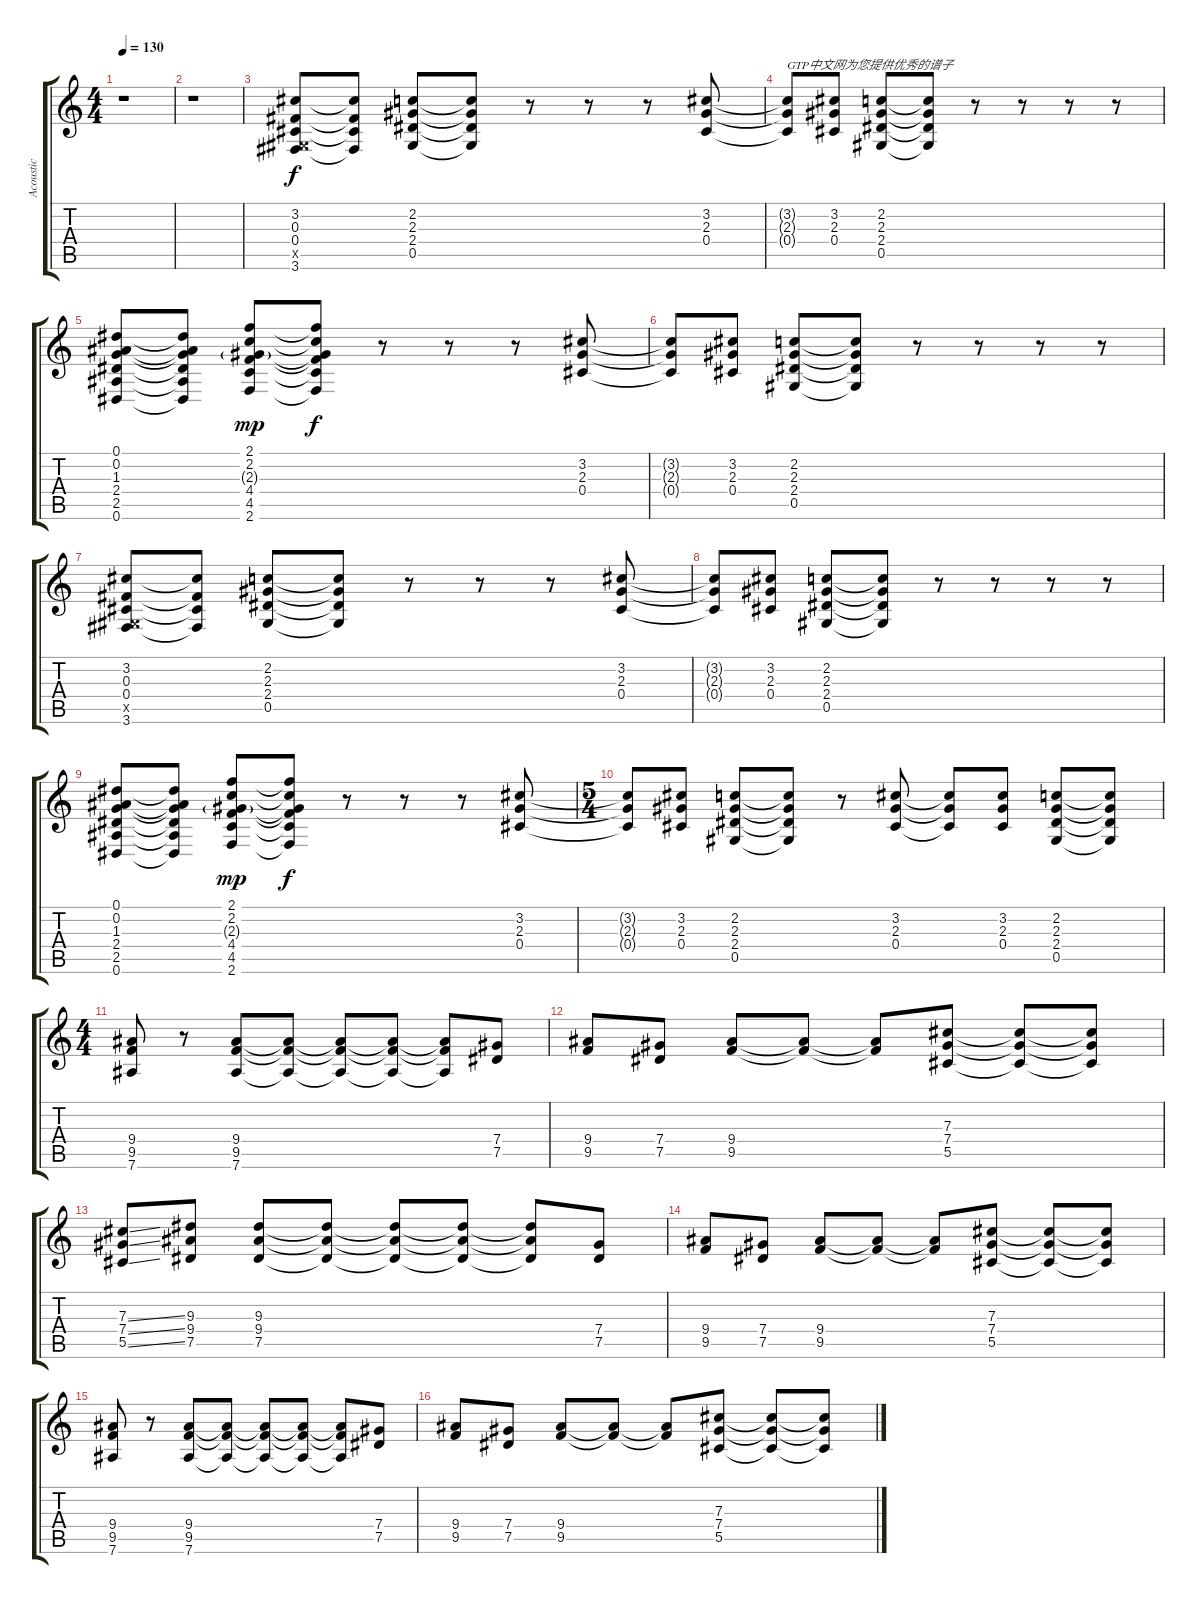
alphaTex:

\track ("Acoustic" "Acoustic") {instrument acousticguitarsteel}
\staff {score tabs}
\tuning (Eb4 Bb3 Gb3 Db3 Ab2 Eb2) {hide}
\ts (4 4)
\tempo 130
\clef g2
\ks c
r.1{dy f} |
r.1 |
(3.2 0.3 0.4 0.5{x} 3.6).8 (3.2{t} 0.3{t} 0.4{t} 3.6{t}).8 (2.2 2.3 2.4 0.5).8 (2.2{t} 2.3{t} 2.4{t} 0.5{t}).8 r.8 r.8 r.8 (3.2 2.3 0.4).8 |
(3.2{t} 2.3{t} 0.4{t}).8{txt "GTP中文网为您提供优秀的谱子"} (3.2 2.3 0.4).8 (2.2 2.3 2.4 0.5).8 (2.2{t} 2.3{t} 2.4{t} 0.5{t}).8 r.8 r.8 r.8 r.8 |
(0.1 0.2 1.3 2.4 2.5 0.6).8 (0.1{t} 0.2{t} 1.3{t} 2.4{t} 2.5{t} 0.6{t}).8 (2.1 2.2 2.3{g} 4.4 4.5 2.6).8{dy mp} (2.1{t} 2.2{t} 2.3{t} 4.4{t} 4.5{t} 2.6{t}).8{dy f} r.8 r.8 r.8 (3.2 2.3 0.4).8 |
(3.2{t} 2.3{t} 0.4{t}).8 (3.2 2.3 0.4).8 (2.2 2.3 2.4 0.5).8 (2.2{t} 2.3{t} 2.4{t} 0.5{t}).8 r.8 r.8 r.8 r.8 |
(3.2 0.3 0.4 0.5{x} 3.6).8 (3.2{t} 0.3{t} 0.4{t} 3.6{t}).8 (2.2 2.3 2.4 0.5).8 (2.2{t} 2.3{t} 2.4{t} 0.5{t}).8 r.8 r.8 r.8 (3.2 2.3 0.4).8 |
(3.2{t} 2.3{t} 0.4{t}).8 (3.2 2.3 0.4).8 (2.2 2.3 2.4 0.5).8 (2.2{t} 2.3{t} 2.4{t} 0.5{t}).8 r.8 r.8 r.8 r.8 |
(0.1 0.2 1.3 2.4 2.5 0.6).8 (0.1{t} 0.2{t} 1.3{t} 2.4{t} 2.5{t} 0.6{t}).8 (2.1 2.2 2.3{g} 4.4 4.5 2.6).8{dy mp} (2.1{t} 2.2{t} 2.3{t} 4.4{t} 4.5{t} 2.6{t}).8{dy f} r.8 r.8 r.8 (3.2 2.3 0.4).8 |
\ts (5 4)
(3.2{t} 2.3{t} 0.4{t}).8 (3.2 2.3 0.4).8 (2.2 2.3 2.4 0.5).8 (2.2{t} 2.3{t} 2.4{t} 0.5{t}).8 r.8 (3.2 2.3 0.4).8 (3.2{t} 2.3{t} 0.4{t}).8 (3.2 2.3 0.4).8 (2.2 2.3 2.4 0.5).8 (2.2{t} 2.3{t} 2.4{t} 0.5{t}).8 |
\ts (4 4)
(9.4 9.5 7.6).8 r.8 (9.4 9.5 7.6).8 (9.4{t} 9.5{t} 7.6{t}).8 (9.4{t} 9.5{t} 7.6{t}).8 (9.4{t} 9.5{t} 7.6{t}).8 (9.4{t} 9.5{t} 7.6{t}).8 (7.4 7.5).8 |
(9.4 9.5).8 (7.4 7.5).8 (9.4 9.5).8 (9.4{t} 9.5{t}).8 (9.4{t} 9.5{t}).8 (7.3 7.4 5.5).8 (7.3{t} 7.4{t} 5.5{t}).8 (7.3{t} 7.4{t} 5.5{t}).8 |
(7.3{ss} 7.4{ss} 5.5{ss}).8 (9.3 9.4 7.5).8 (9.3 9.4 7.5).8 (9.3{t} 9.4{t} 7.5{t}).8 (9.3{t} 9.4{t} 7.5{t}).8 (9.3{t} 9.4{t} 7.5{t}).8 (9.3{t} 9.4{t} 7.5{t}).8 (7.4 7.5).8 |
(9.4 9.5).8 (7.4 7.5).8 (9.4 9.5).8 (9.4{t} 9.5{t}).8 (9.4{t} 9.5{t}).8 (7.3 7.4 5.5).8 (7.3{t} 7.4{t} 5.5{t}).8 (7.3{t} 7.4{t} 5.5{t}).8 |
(9.4 9.5 7.6).8 r.8 (9.4 9.5 7.6).8 (9.4{t} 9.5{t} 7.6{t}).8 (9.4{t} 9.5{t} 7.6{t}).8 (9.4{t} 9.5{t} 7.6{t}).8 (9.4{t} 9.5{t} 7.6{t}).8 (7.4 7.5).8 |
(9.4 9.5).8 (7.4 7.5).8 (9.4 9.5).8 (9.4{t} 9.5{t}).8 (9.4{t} 9.5{t}).8 (7.3 7.4 5.5).8 (7.3{t} 7.4{t} 5.5{t}).8 (7.3{t} 7.4{t} 5.5{t}).8
